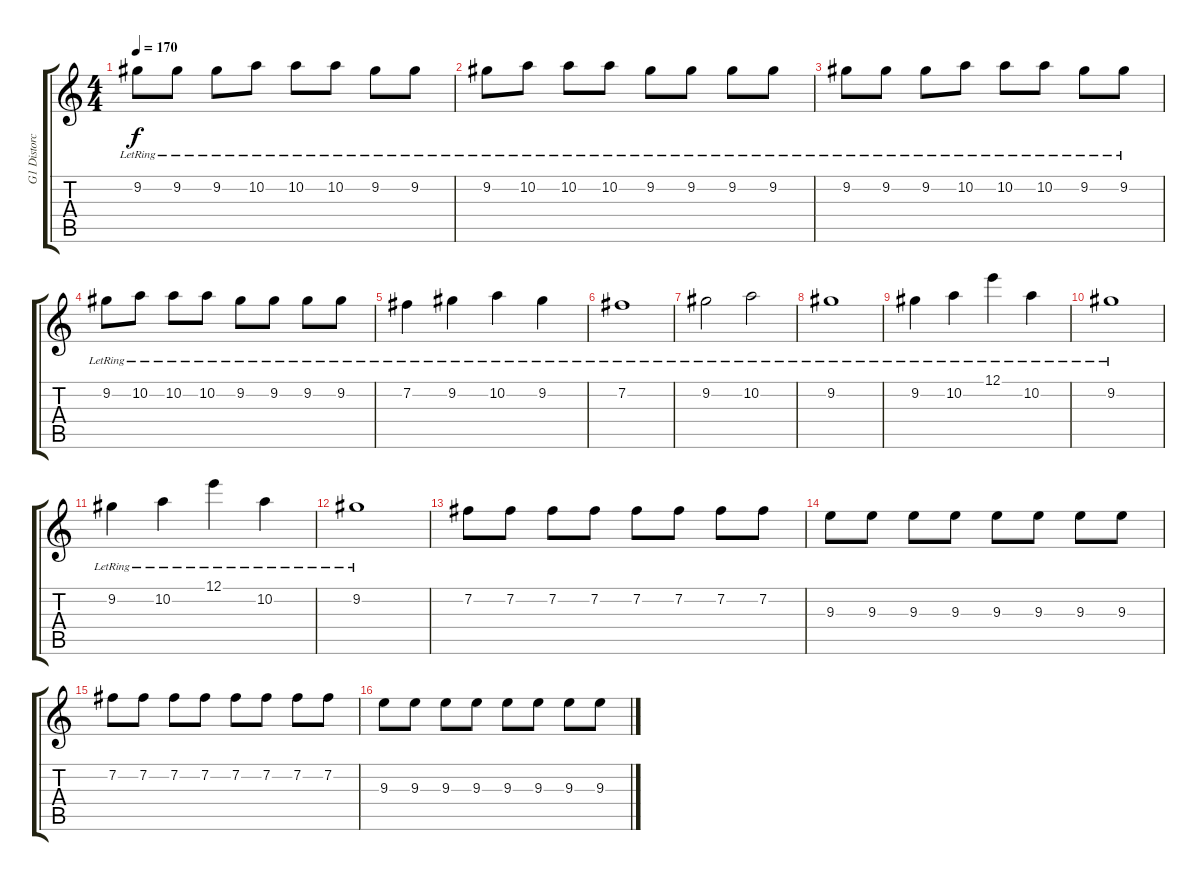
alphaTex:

\track ("G1 Distorcion" "G1 Distorc") {instrument distortionguitar}
\staff {score tabs}
\tuning (E4 B3 G3 D3 A2 E2) {hide}
\ts (4 4)
\tempo 170
\clef g2
\ks c
9.2{lr}.8{dy f} 9.2{lr}.8 9.2{lr}.8 10.2{lr}.8 10.2{lr}.8 10.2{lr}.8 9.2{lr}.8 9.2{lr}.8 |
9.2{lr}.8 10.2{lr}.8 10.2{lr}.8 10.2{lr}.8 9.2{lr}.8 9.2{lr}.8 9.2{lr}.8 9.2{lr}.8 |
9.2{lr}.8 9.2{lr}.8 9.2{lr}.8 10.2{lr}.8 10.2{lr}.8 10.2{lr}.8 9.2{lr}.8 9.2{lr}.8 |
9.2{lr}.8 10.2{lr}.8 10.2{lr}.8 10.2{lr}.8 9.2{lr}.8 9.2{lr}.8 9.2{lr}.8 9.2{lr}.8 |
7.2{lr}.4 9.2{lr}.4 10.2{lr}.4 9.2{lr}.4 |
7.2{lr}.1 |
9.2{lr}.2 10.2{lr}.2 |
9.2{lr}.1 |
9.2{lr}.4 10.2{lr}.4 12.1{lr}.4 10.2{lr}.4 |
9.2{lr}.1 |
9.2{lr}.4 10.2{lr}.4 12.1{lr}.4 10.2{lr}.4 |
9.2{lr}.1 |
7.2.8 7.2.8 7.2.8 7.2.8 7.2.8 7.2.8 7.2.8 7.2.8 |
9.3.8 9.3.8 9.3.8 9.3.8 9.3.8 9.3.8 9.3.8 9.3.8 |
7.2.8 7.2.8 7.2.8 7.2.8 7.2.8 7.2.8 7.2.8 7.2.8 |
9.3.8 9.3.8 9.3.8 9.3.8 9.3.8 9.3.8 9.3.8 9.3.8
